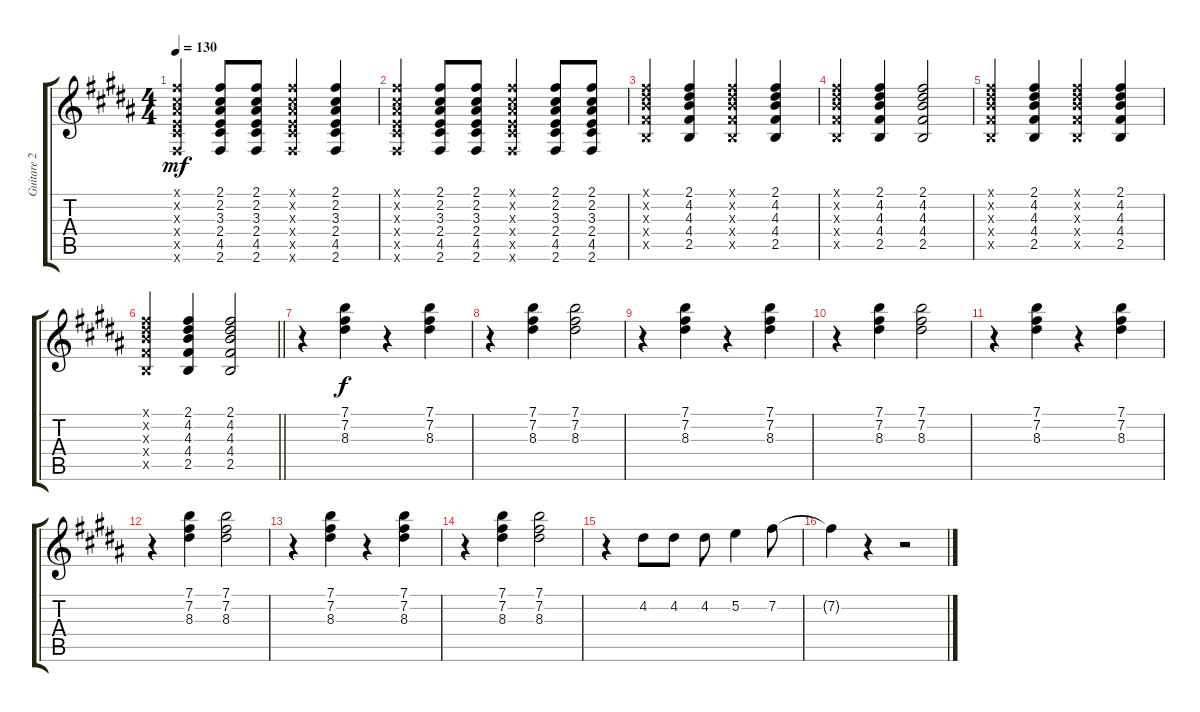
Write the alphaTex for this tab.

\track ("Guitare 2" "Guitare 2") {instrument electricguitarjazz}
\staff {score tabs}
\tuning (E4 B3 G3 D3 A2 E2) {hide}
\ts (4 4)
\tempo 130
\clef g2
\ks b
(2.1{x} 2.2{x} 3.3{x} 2.4{x} 4.5{x} 2.6{x}).4{dy mf} (2.1 2.2 3.3 2.4 4.5 2.6).8 (2.1 2.2 3.3 2.4 4.5 2.6).8 (2.1{x} 2.2{x} 3.3{x} 2.4{x} 4.5{x} 2.6{x}).4 (2.1 2.2 3.3 2.4 4.5 2.6).4 |
(2.1{x} 2.2{x} 3.3{x} 2.4{x} 4.5{x} 2.6{x}).4 (2.1 2.2 3.3 2.4 4.5 2.6).8 (2.1 2.2 3.3 2.4 4.5 2.6).8 (2.1{x} 2.2{x} 3.3{x} 2.4{x} 4.5{x} 2.6{x}).4 (2.1 2.2 3.3 2.4 4.5 2.6).8 (2.1 2.2 3.3 2.4 4.5 2.6).8 |
(2.1{x} 4.2{x} 4.3{x} 4.4{x} 2.5{x}).4 (2.1 4.2 4.3 4.4 2.5).4 (2.1{x} 4.2{x} 4.3{x} 4.4{x} 2.5{x}).4 (2.1 4.2 4.3 4.4 2.5).4 |
(2.1{x} 4.2{x} 4.3{x} 4.4{x} 2.5{x}).4 (2.1 4.2 4.3 4.4 2.5).4 (2.1 4.2 4.3 4.4 2.5).2 |
(2.1{x} 4.2{x} 4.3{x} 4.4{x} 2.5{x}).4 (2.1 4.2 4.3 4.4 2.5).4 (2.1{x} 4.2{x} 4.3{x} 4.4{x} 2.5{x}).4 (2.1 4.2 4.3 4.4 2.5).4 |
\barLineRight lightlight
(2.1{x} 4.2{x} 4.3{x} 4.4{x} 2.5{x}).4 (2.1 4.2 4.3 4.4 2.5).4 (2.1 4.2 4.3 4.4 2.5).2 |
r.4 (7.1 7.2 8.3).4{dy f} r.4 (7.1 7.2 8.3).4 |
r.4 (7.1 7.2 8.3).4 (7.1 7.2 8.3).2 |
r.4 (7.1 7.2 8.3).4 r.4 (7.1 7.2 8.3).4 |
r.4 (7.1 7.2 8.3).4 (7.1 7.2 8.3).2 |
r.4 (7.1 7.2 8.3).4 r.4 (7.1 7.2 8.3).4 |
r.4 (7.1 7.2 8.3).4 (7.1 7.2 8.3).2 |
r.4 (7.1 7.2 8.3).4 r.4 (7.1 7.2 8.3).4 |
r.4 (7.1 7.2 8.3).4 (7.1 7.2 8.3).2 |
r.4 4.2.8 4.2.8 4.2.8 5.2.4 7.2.8 |
7.2{t}.4 r.4 r.2
